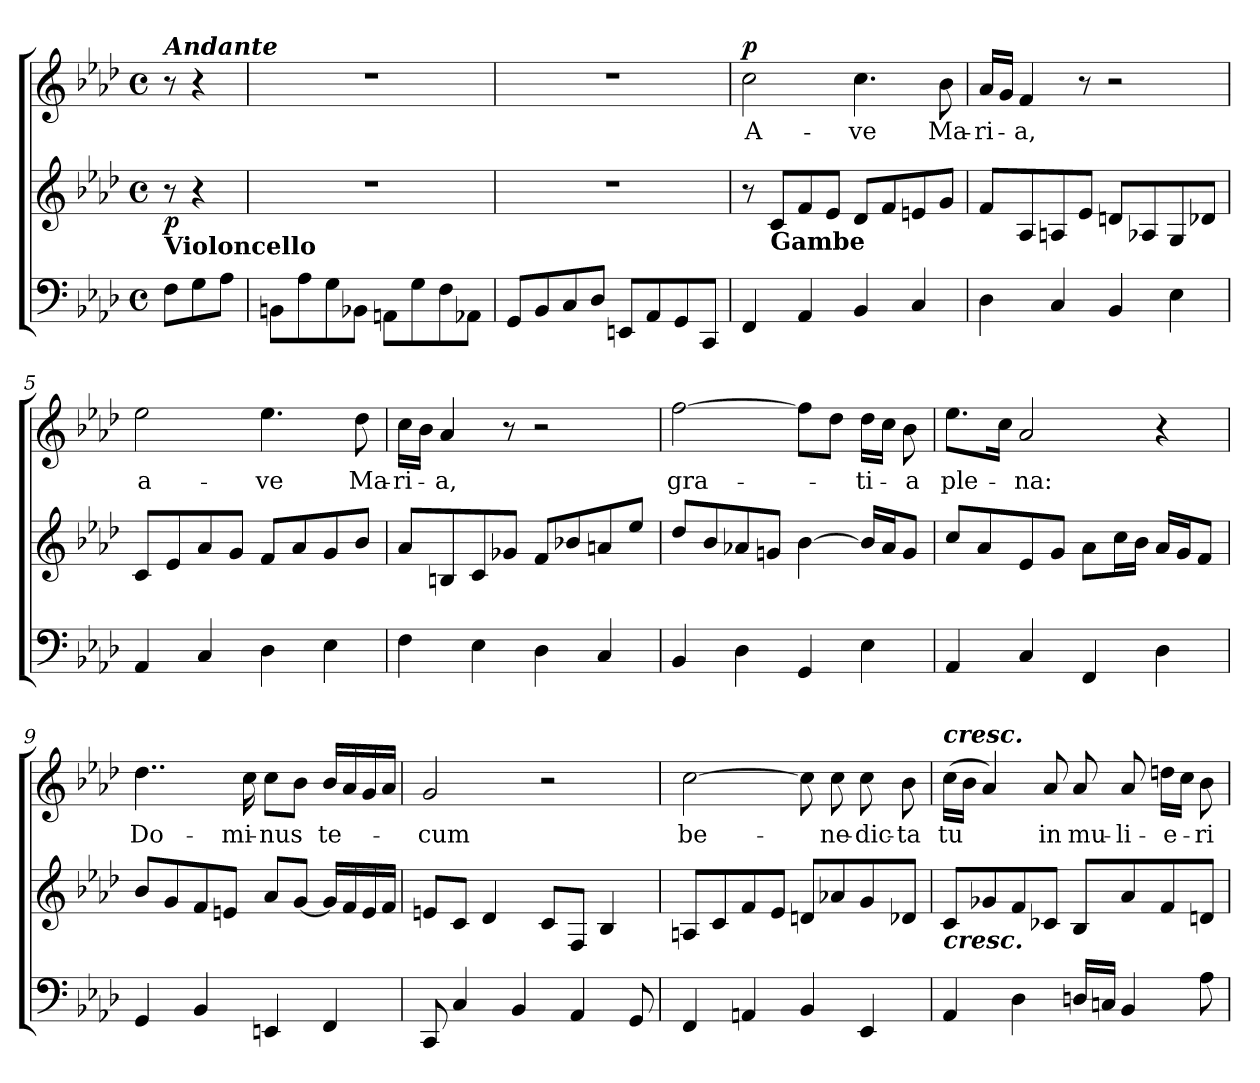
**kern	**kern	**dynam	**kern	**text	**dynam
*part2	*part2	*part2	*part1	*part1	*part1
*staff3	*staff2	*staff2/3	*staff1	*staff1	*staff1
*clefF4	*clefG2	*	*clefG2	*	*
*k[b-e-a-d-]	*k[b-e-a-d-]	*	*k[b-e-a-d-]	*	*
*A-:	*A-:	*	*A-:	*	*
*M4/4	*M4/4	*	*M4/4	*	*
*met(c)	*met(c)	*	*met(c)	*	*
=	=	=	=	=	=
!	!	!	!LO:TX:a:Bi:t=Andante	!	!
!	!LO:TX:b:B:t=Violoncello	!	!	!	!
!	!	!LO:DY:b	!	!	!
8F\L	8r	p	8r	.	.
8G\	4r	.	4r	.	.
8A-\J	.	.	.	.	.
=1	=1	=1	=1	=1	=1
8BBn\L	1r	.	1r	.	.
8A-\	.	.	.	.	.
8G\	.	.	.	.	.
8BB-X\J	.	.	.	.	.
8AAn\L	.	.	.	.	.
8G\	.	.	.	.	.
8F\	.	.	.	.	.
8AA-X\J	.	.	.	.	.
=2	=2	=2	=2	=2	=2
8GG/L	1r	.	1r	.	.
8BB-/	.	.	.	.	.
8C/	.	.	.	.	.
8D-/J	.	.	.	.	.
8EEn/L	.	.	.	.	.
8AA-/	.	.	.	.	.
8GG/	.	.	.	.	.
8CC/J	.	.	.	.	.
=3	=3	=3	=3	=3	=3
!	!	!	!	!LO:LY:b	!LO:DY:a
4FF/	8r	.	2cc\	A-	p
!	!LO:TX:b:B:t=Gambe	!	!	!	!
.	8c/L	.	.	.	.
4AA-/	8f/	.	.	.	.
.	8e-/J	.	.	.	.
!	!	!	!	!LO:LY:b	!
4BB-/	8d-/L	.	4.cc\	-ve	.
.	8f/	.	.	.	.
4C/	8en/	.	.	.	.
!	!	!	!	!LO:LY:b	!
.	8g/J	.	8b-\	Ma-	.
!!LO:LB:g=z
=4	=4	=4	=4	=4	=4
!	!	!	!	!LO:LY:b	!
4D-\	8f/L	.	16a-/LL	-ri-	.
.	.	.	16g/JJ	.	.
!	!	!	!	!LO:LY:b	!
.	8A-/	.	4f/	-a,	.
4C/	8An/	.	.	.	.
.	8e-/J	.	8r	.	.
4BB-/	8dn/L	.	2r	.	.
.	8A-X/	.	.	.	.
4E-\	8G/	.	.	.	.
.	8d-X/J	.	.	.	.
=5	=5	=5	=5	=5	=5
!	!	!	!	!LO:LY:b	!
4AA-/	8c/L	.	2ee-\	a-	.
.	8e-/	.	.	.	.
4C/	8a-/	.	.	.	.
.	8g/J	.	.	.	.
!	!	!	!	!LO:LY:b	!
4D-\	8f/L	.	4.ee-\	-ve	.
.	8a-/	.	.	.	.
4E-\	8g/	.	.	.	.
!	!	!	!	!LO:LY:b	!
.	8b-/J	.	8dd-\	Ma-	.
=6	=6	=6	=6	=6	=6
!	!	!	!	!LO:LY:b	!
4F\	8a-/L	.	16cc\LL	-ri-	.
.	.	.	16b-\JJ	.	.
!	!	!	!	!LO:LY:b	!
.	8Bn/	.	4a-/	-a,	.
4E-\	8c/	.	.	.	.
.	8g-X/J	.	8r	.	.
4D-\	8f/L	.	2r	.	.
.	8b-X/	.	.	.	.
4C/	8an/	.	.	.	.
.	8ee-/J	.	.	.	.
=7	=7	=7	=7	=7	=7
!	!	!	!	!LO:LY:b	!
4BB-/	8dd-/L	.	[2ff\	gra-	.
.	8b-/	.	.	.	.
4D-\	8a-X/	.	.	.	.
.	8gn/J	.	.	.	.
4GG/	[4b-\	.	8ff\L]	.	.
.	.	.	8dd-\J	.	.
!	!	!	!	!LO:LY:b	!
4E-\	16b-/LL]	.	16dd-\LL	-ti-	.
.	16a-/J	.	16cc\JJ	.	.
!	!	!	!	!LO:LY:b	!
.	8g/J	.	8b-\	-a	.
!!LO:LB:g=z
=8	=8	=8	=8	=8	=8
!	!	!	!	!LO:LY:b	!
4AA-/	8cc/L	.	8.ee-\L	ple-	.
.	8a-/	.	.	.	.
.	.	.	16cc\Jk	.	.
!	!	!	!	!LO:LY:b	!
4C/	8e-/	.	2a-/	-na:	.
.	8g/J	.	.	.	.
4FF/	8a-\L	.	.	.	.
.	16cc\L	.	.	.	.
.	16b-\JJ	.	.	.	.
4D-\	16a-/LL	.	4r	.	.
.	16g/J	.	.	.	.
.	8f/J	.	.	.	.
=9	=9	=9	=9	=9	=9
!	!	!	!	!LO:LY:b	!
4GG/	8b-/L	.	4..dd-\	Do-	.
.	8g/	.	.	.	.
4BB-/	8f/	.	.	.	.
.	8en/J	.	.	.	.
!	!	!	!	!LO:LY:b	!
.	.	.	16cc\	-mi-	.
!	!	!	!	!LO:LY:b	!
4EEn/	8a-/L	.	8cc\L	-nus	.
.	[8g/J	.	8b-\J	.	.
!	!	!	!	!LO:LY:b	!
4FF/	16g/LL]	.	16b-/LL	te-	.
.	16f/	.	16a-/	.	.
.	16e/	.	16g/	.	.
.	16f/JJ	.	16a-/JJ	.	.
=10	=10	=10	=10	=10	=10
!	!	!	!	!LO:LY:b	!
8CC/	8en/L	.	2g/	-cum	.
4C/	8c/J	.	.	.	.
.	4d-/	.	.	.	.
4BB-/	.	.	.	.	.
.	8c/L	.	2r	.	.
4AA-/	8F/J	.	.	.	.
.	4B-/	.	.	.	.
8GG/	.	.	.	.	.
=11	=11	=11	=11	=11	=11
!	!	!	!	!LO:LY:b	!
4FF/	8An/L	.	[2cc\	be-	.
.	8c/	.	.	.	.
4AAn/	8f/	.	.	.	.
.	8e-/J	.	.	.	.
4BB-/	8dn/L	.	8cc\]	.	.
!	!	!	!	!LO:LY:b	!
.	8a-X/	.	8cc\	-ne-	.
!	!	!	!	!LO:LY:b	!
4EE-/	8g/	.	8cc\	-dic-	.
!	!	!	!	!LO:LY:b	!
.	8d-X/J	.	8b-\	-ta	.
!!LO:PB:g=z
=12	=12	=12	=12	=12	=12
!	!	!	!LO:TX:a:Bi:t=cresc.	!	!
!	!LO:TX:b:Bi:t=cresc.	!	!	!	!
!	!	!	!	!LO:LY:b	!
4AA-/	8c/L	.	(>16cc\LL	tu	.
.	.	.	16b-\JJ	.	.
.	8g-X/	.	4a-/)	.	.
4D-\	8f/	.	.	.	.
!	!	!	!	!LO:LY:b	!
.	8c-X/J	.	8a-/	in	.
!	!	!	!	!LO:LY:b	!
16Dn/LL	8B-/L	.	8a-/	mu-	.
16Cn/JJ	.	.	.	.	.
!	!	!	!	!LO:LY:b	!
4BB-/	8a-/	.	8a-/	-li-	.
!	!	!	!	!LO:LY:b	!
.	8f/	.	16ddn\LL	-e-	.
.	.	.	16cc\JJ	.	.
!	!	!	!	!LO:LY:b	!
8A-\	8dn/J	.	8b-\	-ri-	.
=	=	=	=	=	=
*-	*-	*-	*-	*-	*-
